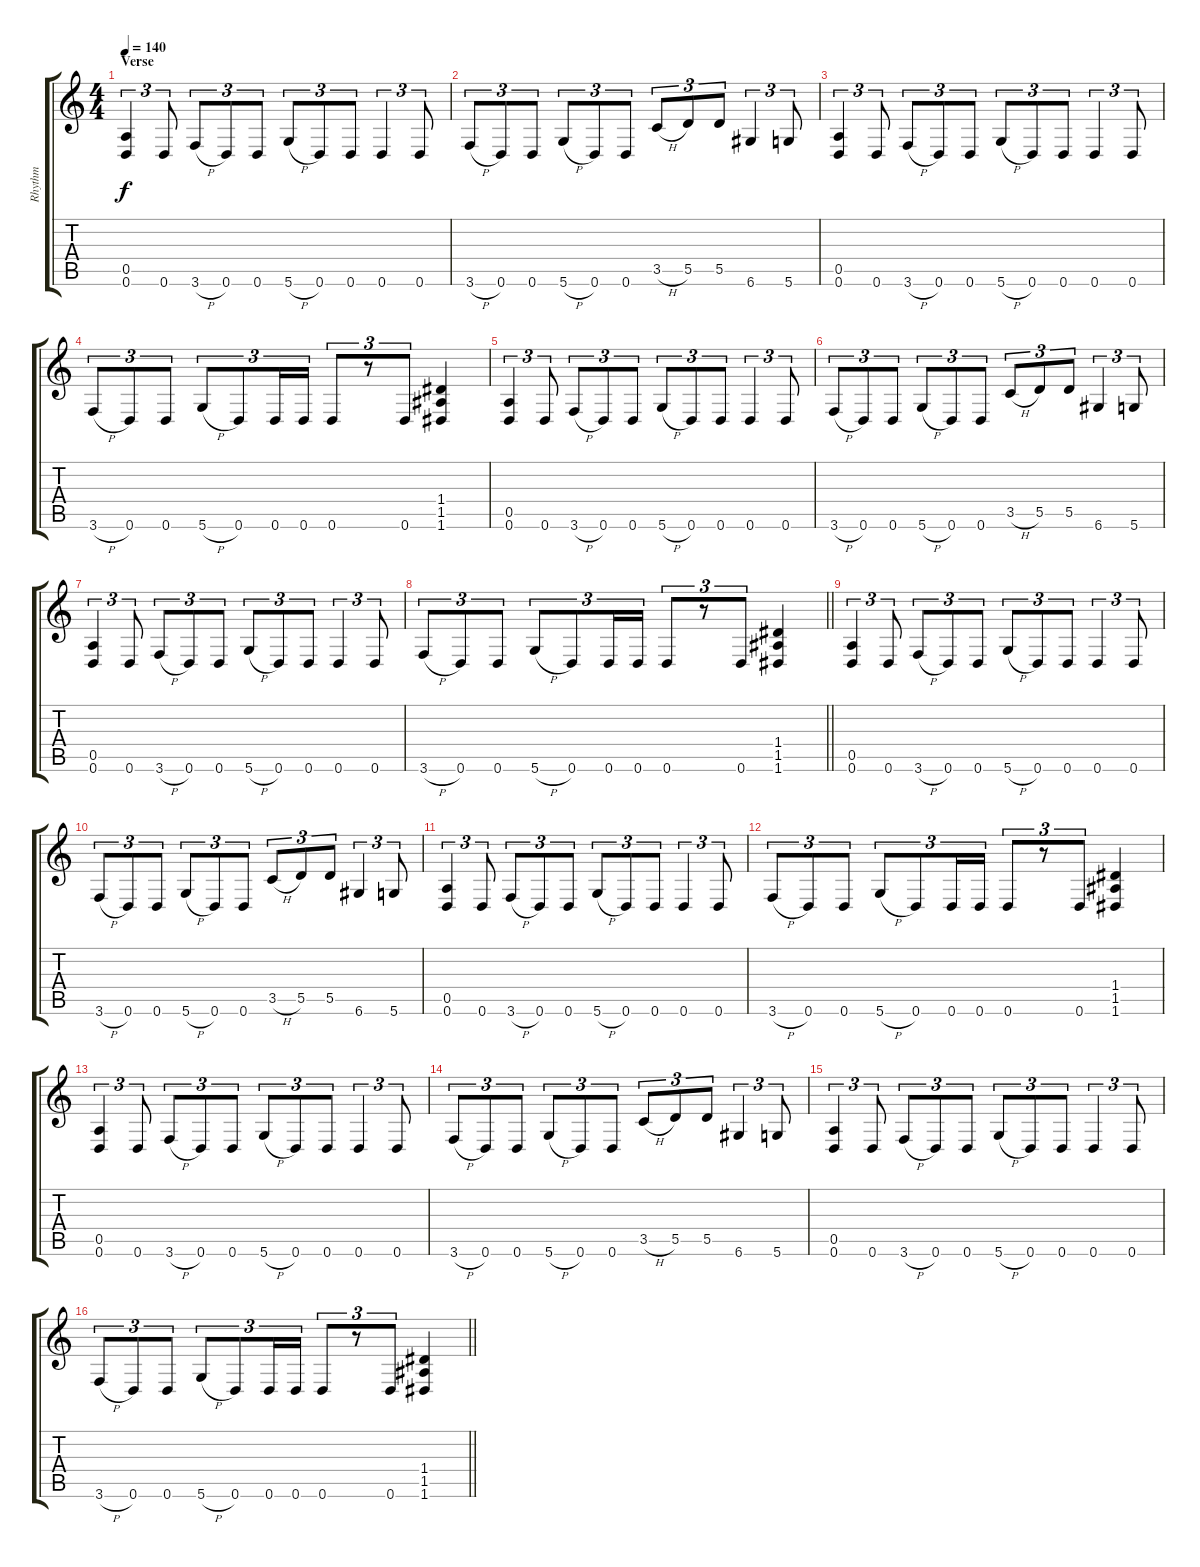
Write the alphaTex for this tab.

\track ("Rhythm" "Rhythm") {instrument overdrivenguitar}
\staff {score tabs}
\tuning (E4 B3 G3 D3 A2 D2) {hide}
\ts (4 4)
\section ("" "Verse")
\tempo 140
\clef g2
\ks c
(0.5 0.6).4{tu (3 2) dy f} 0.6.8{tu (3 2)} 3.6{h}.8{tu (3 2)} 0.6.8{tu (3 2)} 0.6.8{tu (3 2)} 5.6{h}.8{tu (3 2)} 0.6.8{tu (3 2)} 0.6.8{tu (3 2)} 0.6.4{tu (3 2)} 0.6.8{tu (3 2)} |
3.6{h}.8{tu (3 2)} 0.6.8{tu (3 2)} 0.6.8{tu (3 2)} 5.6{h}.8{tu (3 2)} 0.6.8{tu (3 2)} 0.6.8{tu (3 2)} 3.5{h}.8{tu (3 2)} 5.5.8{tu (3 2)} 5.5.8{tu (3 2)} 6.6.4{tu (3 2)} 5.6.8{tu (3 2)} |
(0.5 0.6).4{tu (3 2)} 0.6.8{tu (3 2)} 3.6{h}.8{tu (3 2)} 0.6.8{tu (3 2)} 0.6.8{tu (3 2)} 5.6{h}.8{tu (3 2)} 0.6.8{tu (3 2)} 0.6.8{tu (3 2)} 0.6.4{tu (3 2)} 0.6.8{tu (3 2)} |
3.6{h}.8{tu (3 2)} 0.6.8{tu (3 2)} 0.6.8{tu (3 2)} 5.6{h}.8{tu (3 2)} 0.6.8{tu (3 2)} 0.6.16{tu (3 2)} 0.6.16{tu (3 2)} 0.6.8{tu (3 2)} r.8{tu (3 2)} 0.6.8{tu (3 2)} (1.4 1.5 1.6).4 |
(0.5 0.6).4{tu (3 2)} 0.6.8{tu (3 2)} 3.6{h}.8{tu (3 2)} 0.6.8{tu (3 2)} 0.6.8{tu (3 2)} 5.6{h}.8{tu (3 2)} 0.6.8{tu (3 2)} 0.6.8{tu (3 2)} 0.6.4{tu (3 2)} 0.6.8{tu (3 2)} |
3.6{h}.8{tu (3 2)} 0.6.8{tu (3 2)} 0.6.8{tu (3 2)} 5.6{h}.8{tu (3 2)} 0.6.8{tu (3 2)} 0.6.8{tu (3 2)} 3.5{h}.8{tu (3 2)} 5.5.8{tu (3 2)} 5.5.8{tu (3 2)} 6.6.4{tu (3 2)} 5.6.8{tu (3 2)} |
(0.5 0.6).4{tu (3 2)} 0.6.8{tu (3 2)} 3.6{h}.8{tu (3 2)} 0.6.8{tu (3 2)} 0.6.8{tu (3 2)} 5.6{h}.8{tu (3 2)} 0.6.8{tu (3 2)} 0.6.8{tu (3 2)} 0.6.4{tu (3 2)} 0.6.8{tu (3 2)} |
\barLineRight lightlight
3.6{h}.8{tu (3 2)} 0.6.8{tu (3 2)} 0.6.8{tu (3 2)} 5.6{h}.8{tu (3 2)} 0.6.8{tu (3 2)} 0.6.16{tu (3 2)} 0.6.16{tu (3 2)} 0.6.8{tu (3 2)} r.8{tu (3 2)} 0.6.8{tu (3 2)} (1.4 1.5 1.6).4 |
(0.5 0.6).4{tu (3 2)} 0.6.8{tu (3 2)} 3.6{h}.8{tu (3 2)} 0.6.8{tu (3 2)} 0.6.8{tu (3 2)} 5.6{h}.8{tu (3 2)} 0.6.8{tu (3 2)} 0.6.8{tu (3 2)} 0.6.4{tu (3 2)} 0.6.8{tu (3 2)} |
3.6{h}.8{tu (3 2)} 0.6.8{tu (3 2)} 0.6.8{tu (3 2)} 5.6{h}.8{tu (3 2)} 0.6.8{tu (3 2)} 0.6.8{tu (3 2)} 3.5{h}.8{tu (3 2)} 5.5.8{tu (3 2)} 5.5.8{tu (3 2)} 6.6.4{tu (3 2)} 5.6.8{tu (3 2)} |
(0.5 0.6).4{tu (3 2)} 0.6.8{tu (3 2)} 3.6{h}.8{tu (3 2)} 0.6.8{tu (3 2)} 0.6.8{tu (3 2)} 5.6{h}.8{tu (3 2)} 0.6.8{tu (3 2)} 0.6.8{tu (3 2)} 0.6.4{tu (3 2)} 0.6.8{tu (3 2)} |
3.6{h}.8{tu (3 2)} 0.6.8{tu (3 2)} 0.6.8{tu (3 2)} 5.6{h}.8{tu (3 2)} 0.6.8{tu (3 2)} 0.6.16{tu (3 2)} 0.6.16{tu (3 2)} 0.6.8{tu (3 2)} r.8{tu (3 2)} 0.6.8{tu (3 2)} (1.4 1.5 1.6).4 |
(0.5 0.6).4{tu (3 2)} 0.6.8{tu (3 2)} 3.6{h}.8{tu (3 2)} 0.6.8{tu (3 2)} 0.6.8{tu (3 2)} 5.6{h}.8{tu (3 2)} 0.6.8{tu (3 2)} 0.6.8{tu (3 2)} 0.6.4{tu (3 2)} 0.6.8{tu (3 2)} |
3.6{h}.8{tu (3 2)} 0.6.8{tu (3 2)} 0.6.8{tu (3 2)} 5.6{h}.8{tu (3 2)} 0.6.8{tu (3 2)} 0.6.8{tu (3 2)} 3.5{h}.8{tu (3 2)} 5.5.8{tu (3 2)} 5.5.8{tu (3 2)} 6.6.4{tu (3 2)} 5.6.8{tu (3 2)} |
(0.5 0.6).4{tu (3 2)} 0.6.8{tu (3 2)} 3.6{h}.8{tu (3 2)} 0.6.8{tu (3 2)} 0.6.8{tu (3 2)} 5.6{h}.8{tu (3 2)} 0.6.8{tu (3 2)} 0.6.8{tu (3 2)} 0.6.4{tu (3 2)} 0.6.8{tu (3 2)} |
\barLineRight lightlight
3.6{h}.8{tu (3 2)} 0.6.8{tu (3 2)} 0.6.8{tu (3 2)} 5.6{h}.8{tu (3 2)} 0.6.8{tu (3 2)} 0.6.16{tu (3 2)} 0.6.16{tu (3 2)} 0.6.8{tu (3 2)} r.8{tu (3 2)} 0.6.8{tu (3 2)} (1.4 1.5 1.6).4
